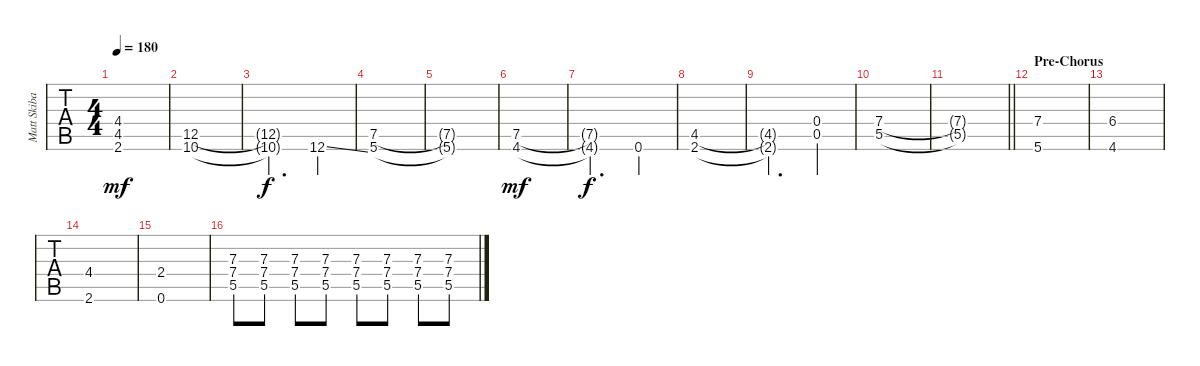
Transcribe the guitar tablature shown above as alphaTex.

\track ("Matt Skiba - Guitar One" "Matt Skiba") {instrument distortionguitar}
\staff {tabs}
\tuning (E4 B3 G3 D3 A2 E2) {hide}
\ts (4 4)
\tempo 180
\clef g2
\ks a
(4.4{t} 4.5{t} 2.6{t}).1{dy mf} |
(12.5 10.6).1 |
(12.5{t} 10.6{t}).2{d dy f} 12.6{ss}.4 |
(7.5 5.6).1 |
(7.5{t} 5.6{t}).1 |
(7.5 4.6).1{dy mf} |
(7.5{t} 4.6{t}).2{d dy f} 0.6.4 |
(4.5 2.6).1 |
(4.5{t} 2.6{t}).2{d} (0.4 0.5).4 |
(7.4 5.5).1 |
\barLineRight lightlight
(7.4{t} 5.5{t}).1 |
\section ("" "Pre-Chorus")
(7.4 5.6).1{volume 8 balance 0} |
(6.4 4.6).1 |
(4.4 2.6).1 |
(2.4 0.6).1 |
(7.3 7.4 5.5).8 (7.3 7.4 5.5).8 (7.3 7.4 5.5).8 (7.3 7.4 5.5).8 (7.3 7.4 5.5).8 (7.3 7.4 5.5).8 (7.3 7.4 5.5).8 (7.3 7.4 5.5).8
